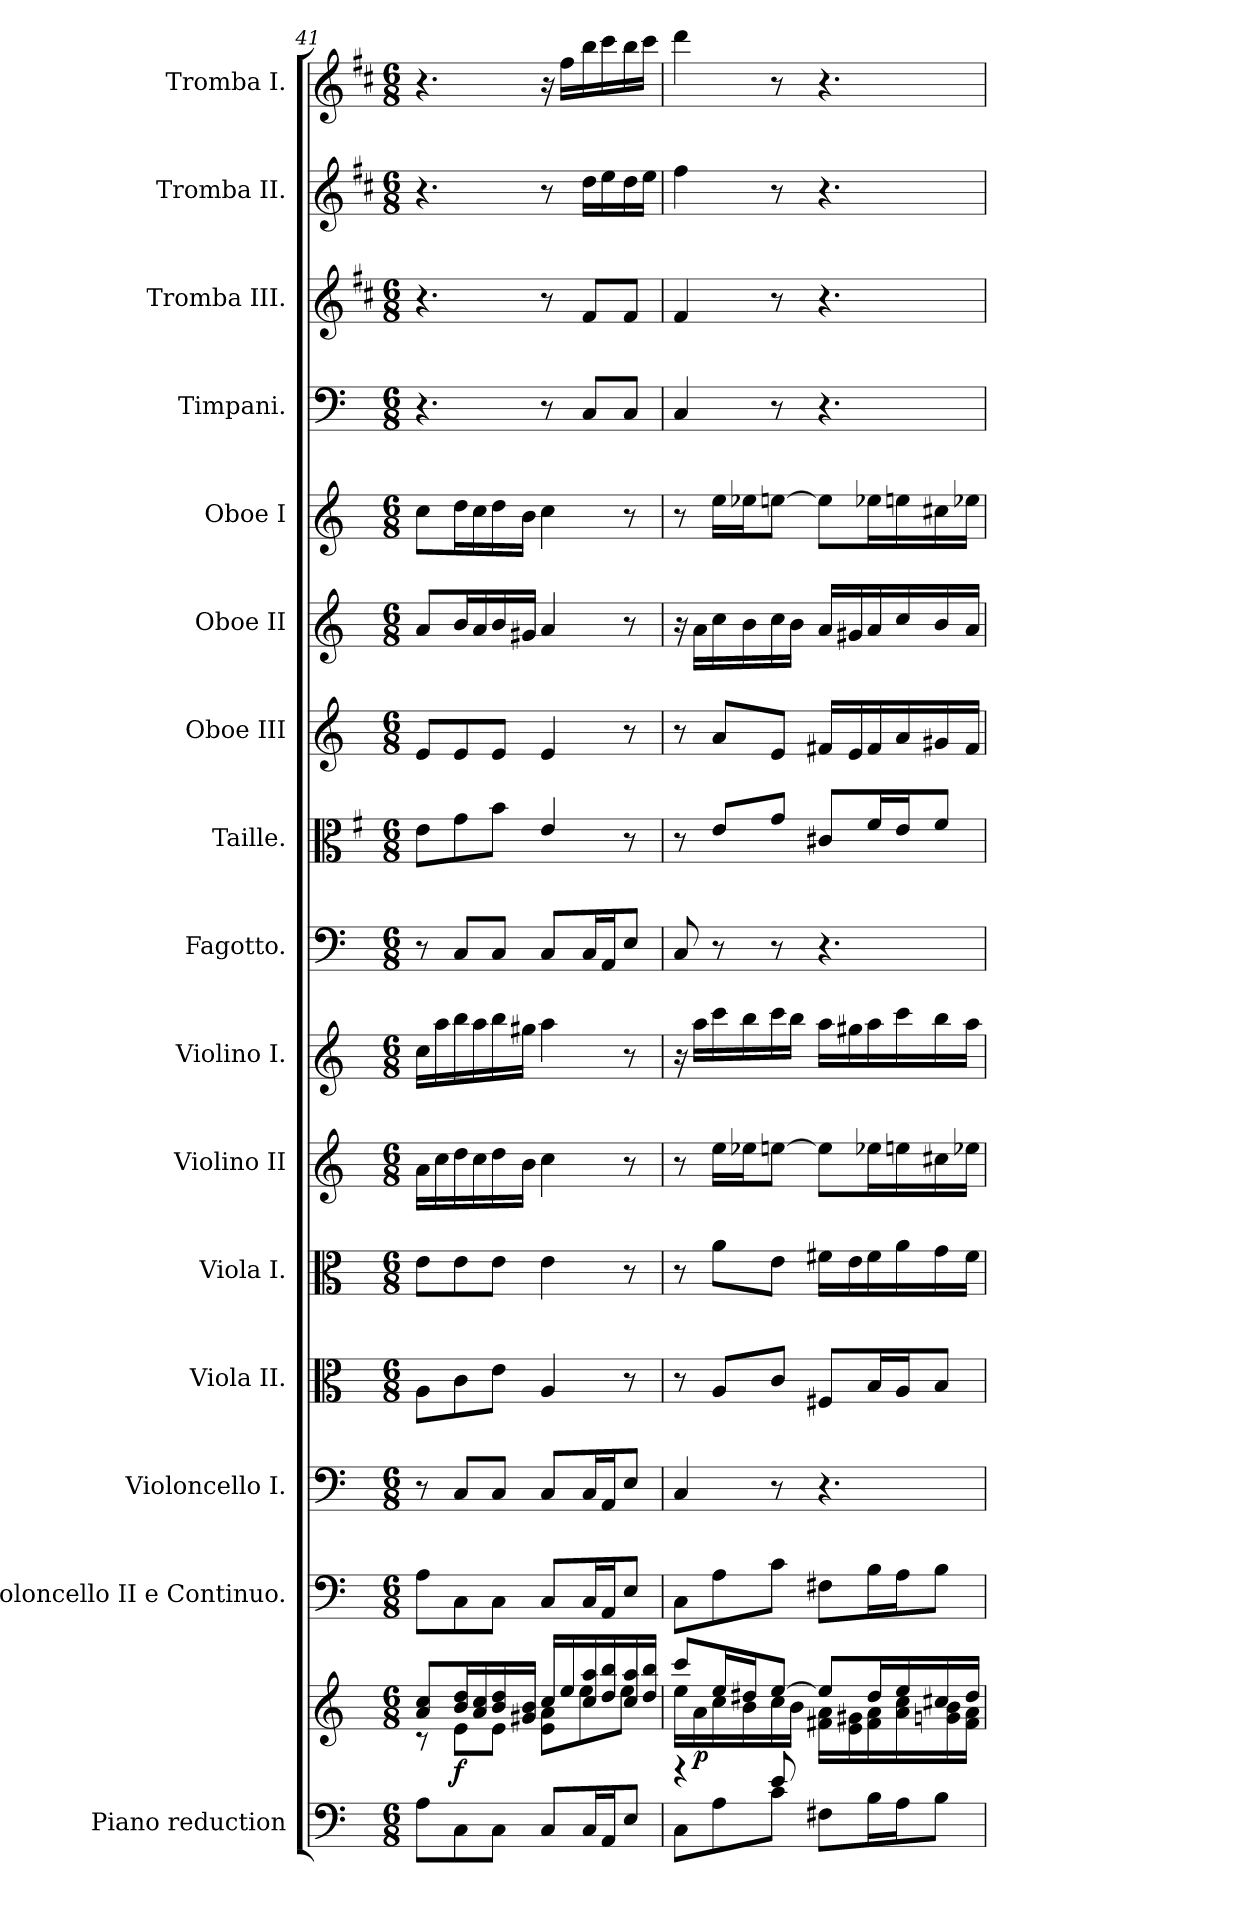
**kern	**kern	**dynam	**kern	**kern	**kern	**kern	**kern	**kern	**kern	**kern	**kern	**kern	**kern	**kern	**kern	**kern	**kern
*part16	*part16	*part16	*part15	*part14	*part13	*part12	*part11	*part10	*part9	*part8	*part7	*part6	*part5	*part4	*part3	*part2	*part1
*staff17	*staff16	*staff16/17	*staff15	*staff14	*staff13	*staff12	*staff11	*staff10	*staff9	*staff8	*staff7	*staff6	*staff5	*staff4	*staff3	*staff2	*staff1
*I"Piano reduction	*	*	*I"Violoncello II e Continuo.	*I"Violoncello I.	*I"Viola II.	*I"Viola I.	*I"Violino II	*I"Violino I.	*I"Fagotto.	*I"Taille.	*I"Oboe III	*I"Oboe II	*I"Oboe I	*I"Timpani.	*I"Tromba III.	*I"Tromba II.	*I"Tromba I.
*I'Pno	*	*	*I'Vc	*I'Vc	*I'Vla	*I'Vla	*	*I'Vln	*	*	*I'Ob	*I'Ob	*I'Ob	*I'Timp	*	*	*
!!LO:PB:g=z
*clefF4	*clefG2	*	*clefF4	*clefF4	*clefC3	*clefC3	*clefG2	*clefG2	*clefF4	*clefC3	*clefG2	*clefG2	*clefG2	*clefF4	*clefG2	*clefG2	*clefG2
*	*	*	*ITrd7c12	*	*	*	*	*	*	*ITrd4c7	*	*	*	*	*ITrd1c2	*ITrd1c2	*ITrd1c2
*k[]	*k[]	*	*k[]	*k[]	*k[]	*k[]	*k[]	*k[]	*k[]	*k[]	*k[]	*k[]	*k[]	*k[]	*k[]	*k[]	*k[]
*M6/8	*M6/8	*	*M6/8	*M6/8	*M6/8	*M6/8	*M6/8	*M6/8	*M6/8	*M6/8	*M6/8	*M6/8	*M6/8	*M6/8	*M6/8	*M6/8	*M6/8
=41	=41	=41	=41	=41	=41	=41	=41	=41	=41	=41	=41	=41	=41	=41	=41	=41	=41
*	*^	*	*	*	*	*	*	*	*	*	*	*	*	*	*	*	*
8A\L	8a/ 8cc/L	8r	.	8AA\L	8r	8A\L	8e\L	16a\LL	16cc\LL	8r	8A\L	8e/L	8a/L	8cc\L	4.r	4.r	4.r	4.r
.	.	.	.	.	.	.	.	16cc\	16aa\	.	.	.	.	.	.	.	.	.
!	!	!	!LO:DY:b	!	!	!	!	!	!	!	!	!	!	!	!	!	!	!
8C\	16b/ 16dd/L	8e\L	f	8CC\	8C/L	8c\	8e\	16dd\	16bb\	8C/L	8c\	8e/	16b/L	16dd\L	.	.	.	.
.	16a/ 16cc/	.	.	.	.	.	.	16cc\	16aa\	.	.	.	16a/	16cc\	.	.	.	.
8C\J	16b/ 16dd/	8e\J	.	8CC\J	8C/J	8e\J	8e\J	16dd\	16bb\	8C/J	8e\J	8e/J	16b/	16dd\	.	.	.	.
.	16g#X/ 16b/JJ	.	.	.	.	.	.	16b\JJ	16gg#X\JJ	.	.	.	16g#X/JJ	16b\JJ	.	.	.	.
8C/L	16cc/LL	8e\ 8a\L	.	8CC/L	8C/L	4A/	4e\	4cc\	4aa\	8C/L	4A/	4e/	4a/	4cc\	8r	8r	8r	16r
.	16ee/	.	.	.	.	.	.	.	.	.	.	.	.	.	.	.	.	16ee\LL
16C/L	16cc/ 16aa/	8ee\	.	16CC/L	16C/L	.	.	.	.	16C/L	.	.	.	.	8C/L	8e/L	16cc\LL	16aa\
16AA/J	16dd/ 16bb/	.	.	16AAA/J	16AA/J	.	.	.	.	16AA/J	.	.	.	.	.	.	16dd\	16bb\
8E/J	16cc/ 16aa/	8ee\J	.	8EE/J	8E/J	8r	8r	8r	8r	8E/J	8r	8r	8r	8r	8C/J	8e/J	16cc\	16aa\
.	16dd/ 16bb/JJ	.	.	.	.	.	.	.	.	.	.	.	.	.	.	.	16dd\JJ	16bb\JJ
=42	=42	=42	=42	=42	=42	=42	=42	=42	=42	=42	=42	=42	=42	=42	=42	=42	=42	=42
*^	*	*	*	*	*	*	*	*	*	*	*	*	*	*	*	*	*	*
4r	8C\L	8ccc/L	16ee\LL	.	8CC\L	4C/	8r	8r	8r	16r	8C/	8r	8r	16r	8r	4C/	4e/	4ee\	4ccc\
!	!	!	!	!LO:DY:b	!	!	!	!	!	!	!	!	!	!	!	!	!	!	!
.	.	.	16a\	p	.	.	.	.	.	16aa\LL	.	.	.	16a\LL	.	.	.	.	.
.	8A\	16ee/L	16cc\	.	8AA\	.	8A/L	8a\L	16ee\LL	16ccc\	8r	8A/L	8a/L	16cc\	16ee\LL	.	.	.	.
.	.	16dd#X/J	16b\	.	.	.	.	.	16ee-X\J	16bb\	.	.	.	16b\	16ee-X\J	.	.	.	.
8e/	8c\J	[8ee/J	16cc\	.	8C\J	8r	8c/J	8e\J	[8een\J	16ccc\	8r	8c/J	8e/J	16cc\	[8een\J	8r	8r	8r	8r
.	.	.	16b\JJ	.	.	.	.	.	.	16bb\JJ	.	.	.	16b\JJ	.	.	.	.	.
4.ryy	8F#X\L	8ee/L]	16f#X\ 16a\LL	.	8FF#X\L	4.r	8F#X/L	16f#X\LL	8ee\L]	16aa\LL	4.r	8F#X/L	16f#X/LL	16a/LL	8ee\L]	4.r	4.r	4.r	4.r
.	.	.	16e\ 16g#X\	.	.	.	.	16e\	.	16gg#X\	.	.	16e/	16g#X/	.	.	.	.	.
.	16B\L	16dd#/L	16f#\ 16a\	.	16BB\L	.	16B/L	16f#\	16ee-X\L	16aa\	.	16B/L	16f#/	16a/	16ee-X\L	.	.	.	.
.	16A\J	16ee/	16a\ 16cc\	.	16AA\J	.	16A/J	16a\	16een\	16ccc\	.	16A/J	16a/	16cc/	16een\	.	.	.	.
.	8B\J	16cc#X/	16gn\ 16b\	.	8BB\J	.	8B/J	16g\	16cc#X\	16bb\	.	8B/J	16g#X/	16b/	16cc#X\	.	.	.	.
.	.	16dd#/JJ	16f#\ 16a\JJ	.	.	.	.	16f#\JJ	16ee-X\JJ	16aa\JJ	.	.	16f#/JJ	16a/JJ	16ee-X\JJ	.	.	.	.
*v	*v	*	*	*	*	*	*	*	*	*	*	*	*	*	*	*	*	*	*
*	*v	*v	*	*	*	*	*	*	*	*	*	*	*	*	*	*	*	*
=	=	=	=	=	=	=	=	=	=	=	=	=	=	=	=	=	=
*-	*-	*-	*-	*-	*-	*-	*-	*-	*-	*-	*-	*-	*-	*-	*-	*-	*-
